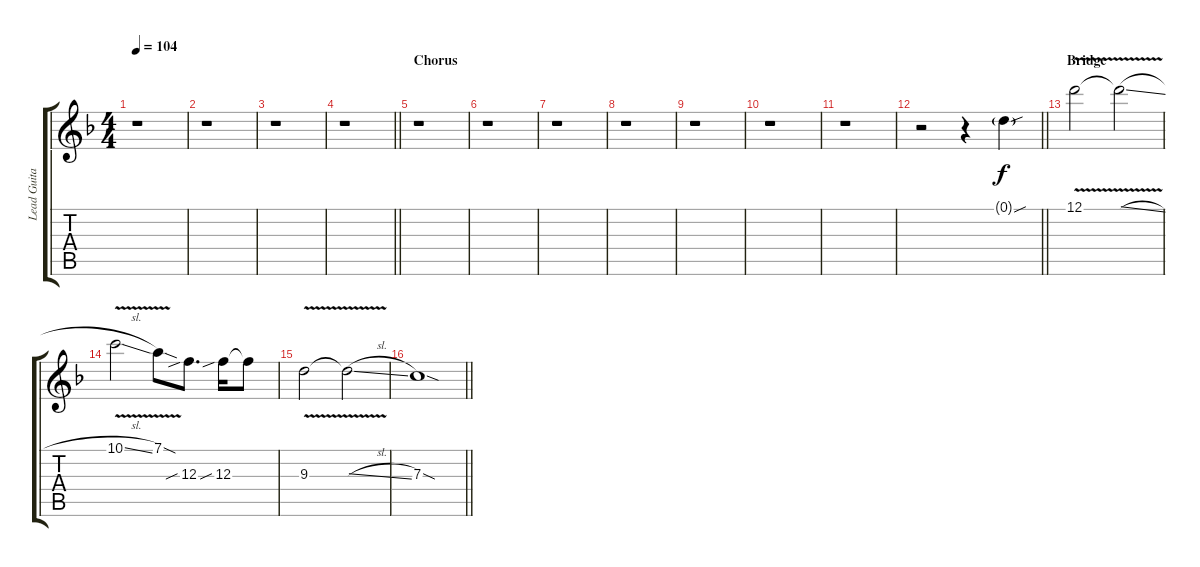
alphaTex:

\track ("Lead Guitar" "Lead Guita") {instrument distortionguitar}
\staff {score tabs}
\tuning (D4 A3 F3 C3 G2 D2) {hide}
\ts (4 4)
\tempo 104
\clef g2
\ks dminor
r.1{dy f} |
r.1 |
r.1 |
\barLineRight lightlight
r.1 |
\section ("" "Chorus")
r.1 |
r.1 |
r.1 |
r.1 |
r.1 |
r.1 |
r.1 |
\barLineRight lightlight
r.2 r.4 0.1{sou g}.4 |
\section ("" "Bridge")
12.1{v}.2 12.1{v sl t}.2 |
10.1{v sl}.2 7.1{v sod}.8 12.3{sib}.8{d} 12.3{sib}.16 12.3{t}.8 |
9.3{v}.2 9.3{sl t}.2 |
\barLineRight lightlight
7.3{sod}.1
